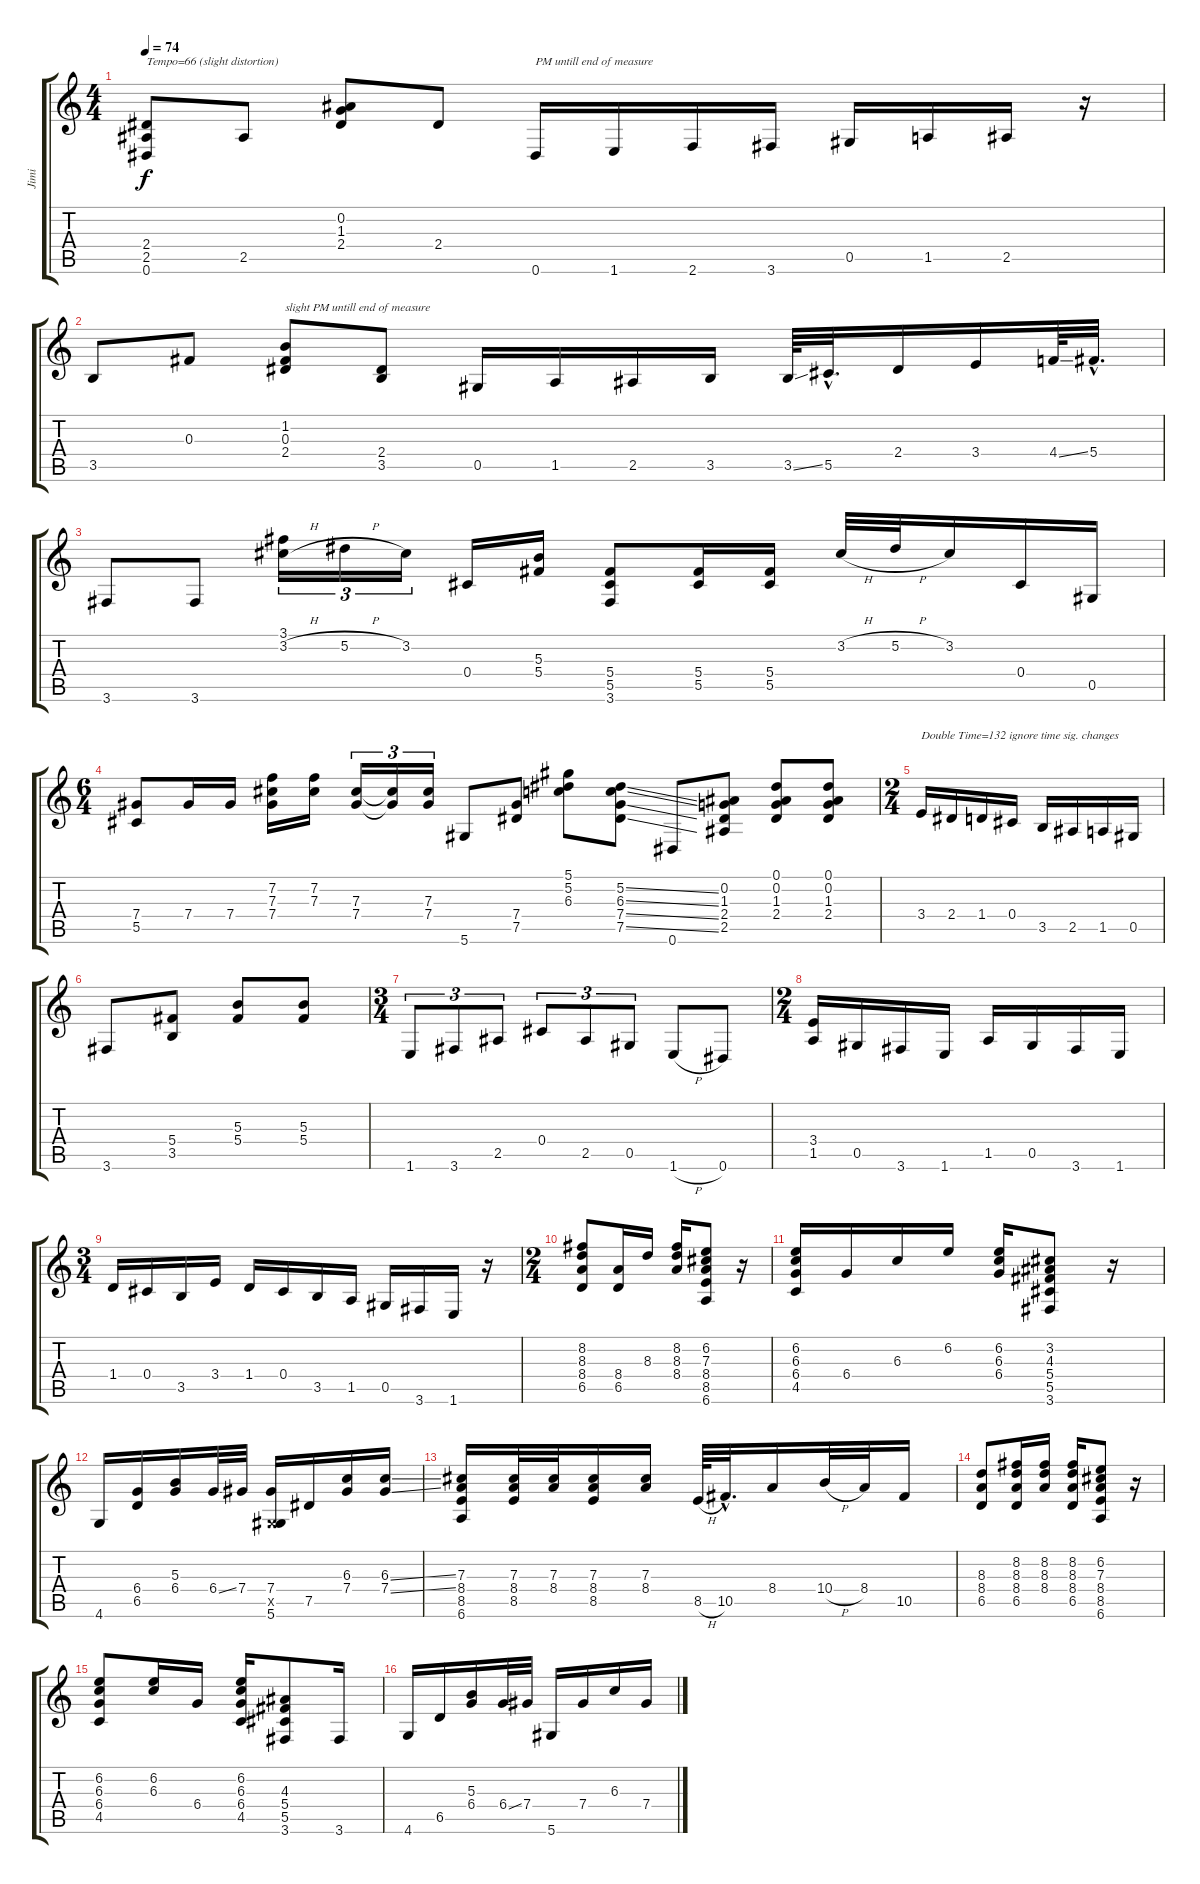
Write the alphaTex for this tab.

\track ("Jimi " "Jimi ") {instrument electricguitarclean}
\staff {score tabs}
\tuning (Eb4 Bb3 Gb3 Db3 Ab2 Eb2) {hide}
\ts (4 4)
\tempo 74
\clef g2
\ks c
(2.4 2.5 0.6).8{txt "Tempo=66 (slight distortion)" dy f instrument electricguitarclean} 2.5.8 (0.2 1.3 2.4).8 2.4.8 0.6.16{txt "PM untill end of measure"} 1.6.16 2.6.16 3.6.16 0.5.16 1.5.16 2.5.16 r.16 |
3.5.8 0.3.8 (1.2 0.3 2.4).8{txt "slight PM untill end of measure"} (2.4 3.5).8 0.5.16 1.5.16 2.5.16 3.5.16 3.5{ss}.64 5.5{hac}.32{d} 2.4.16 3.4.16 4.4{ss}.64 5.4{hac}.32{d} |
3.6.8 3.6.8 (3.1 3.2{h}).16{tu (3 2)} 5.2{h}.16{tu (3 2)} 3.2.16{tu (3 2)} 0.4.16 (5.3 5.4).16 (5.4 5.5 3.6).8 (5.4 5.5).16 (5.4 5.5).16 3.2{h}.32 5.2{h}.32 3.2.16 0.4.16 0.5.16 |
\ts (6 4)
(7.4 5.5).8 7.4.16 7.4.16 (7.2 7.3 7.4).16 (7.2 7.3).16 (7.3 7.4).16{tu (3 2)} (7.3{t} 7.4{t}).16{tu (3 2)} (7.3 7.4).16{tu (3 2)} 5.6.8 (7.4 7.5).8 (5.1 5.2 6.3).8 (5.2{ss} 6.3{ss} 7.4{ss} 7.5{ss}).8 0.6.8 (0.2 1.3 2.4 2.5).8 (0.1 0.2 1.3 2.4).8 (0.1 0.2 1.3 2.4).8 |
\ts (2 4)
3.4.16{txt "Double Time=132 ignore time sig. changes"} 2.4.16 1.4.16 0.4.16 3.5.16 2.5.16 1.5.16 0.5.16 |
3.6.8 (5.4 3.5).8 (5.3 5.4).8 (5.3 5.4).8 |
\ts (3 4)
1.6.8{tu (3 2)} 3.6.8{tu (3 2)} 2.5.8{tu (3 2)} 0.4.8{tu (3 2)} 2.5.8{tu (3 2)} 0.5.8{tu (3 2)} 1.6{h}.8 0.6.8 |
\ts (2 4)
(3.4 1.5).16 0.5.16 3.6.16 1.6.16 1.5.16 0.5.16 3.6.16 1.6.16 |
\ts (3 4)
1.4.16 0.4.16 3.5.16 3.4.16 1.4.16 0.4.16 3.5.16 1.5.16 0.5.16 3.6.16 1.6.16 r.16 |
\ts (2 4)
(8.2 8.3 8.4 6.5).8 (8.4 6.5).16 8.3.16 (8.2 8.3 8.4).16 (6.2 7.3 8.4 8.5 6.6).8 r.16 |
(6.2 6.3 6.4 4.5).16 6.4.16 6.3.16 6.2.16 (6.2 6.3 6.4).16 (3.2 4.3 5.4 5.5 3.6).8 r.16 |
4.6.16 (6.4 6.5).16 (5.3 6.4).16 6.4{ss}.32 7.4.32 (7.4 -1.5{x} 5.6).16 7.5.16 (6.3 7.4).16 (6.3{ss} 7.4{ss}).16 |
(7.3 8.4 8.5 6.6).16 (7.3 8.4 8.5).32 (7.3 8.4).32 (7.3 8.4 8.5).16 (7.3 8.4).16 8.5{h}.64 10.5{hac}.32{d} 8.4.16 10.4{h}.32 8.4.32 10.5.16 |
(8.3 8.4 6.5).8 (8.2 8.3 8.4 6.5).16 (8.2 8.3 8.4).16 (8.2 8.3 8.4 6.5).16 (6.2 7.3 8.4 8.5 6.6).8 r.16 |
(6.2 6.3 6.4 4.5).8 (6.2 6.3).16 6.4.16 (6.2 6.3 6.4 4.5).16 (4.3 5.4 5.5 3.6).8 3.6.16 |
4.6.16 6.5.16 (5.3 6.4).16 6.4{ss}.32 7.4.32 5.6.16 7.4.16 6.3.16 7.4.16
